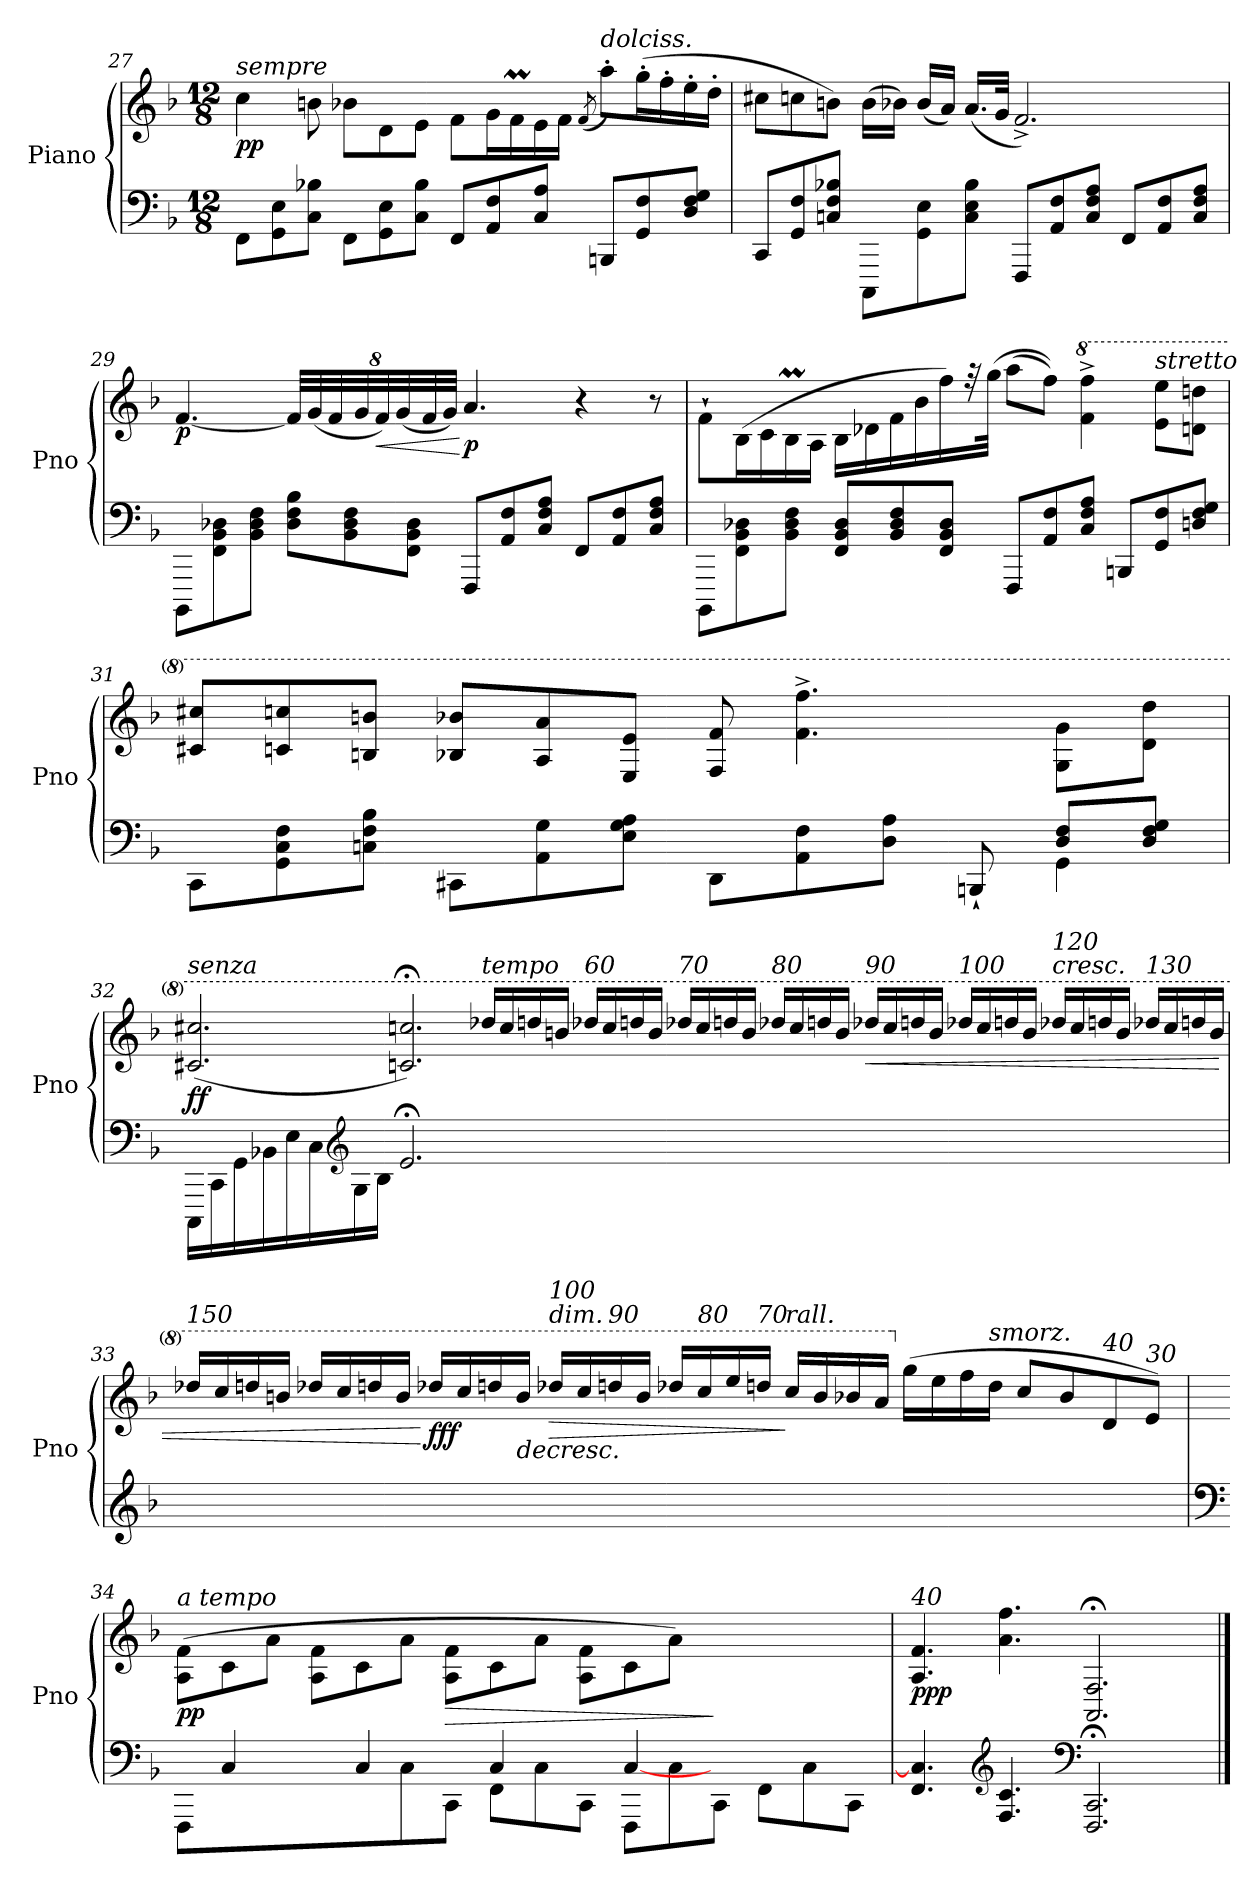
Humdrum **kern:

**kern	**kern	**dynam
*part1	*part1	*part1
*staff2	*staff1	*staff1/2
*I"Piano	*	*
*I'Pno	*	*
*clefF4	*clefG2	*
*k[b-]	*k[b-]	*
*M12/8	*M12/8	*
=27	=27	=27
!	!LO:TX:a:i:t=sempre	!
!	!	!LO:DY:b
8FF\L	4cc\	pp
8GG\ 8E\	.	.
8C\ 8B-X\J	8bn\	.
8FF\L	8b-X\L	.
8GG\ 8E\	8d\	.
8C\ 8B-\J	8e\J	.
8FF/L	8f\L	.
8AA/ 8F/	16g\L	.
.	16fM\	.
8C/ 8A/J	16e\	.
.	16f\JJ	.
.	(>8qf/	.
!	!LO:TX:a:i:t=dolciss.	!
8BBBn/L	8aa'\L)	.
8GG/ 8F/	(>16gg'\L	.
.	16ff'\	.
8D/ 8F/ 8G/J	16ee'\	.
.	16dd'\JJ	.
!!LO:LB:g=z
=28	=28	=28
8CC/L	8cc#X\L	.
8GG/ 8F/	8ccn\	.
8Cn/ 8F/ 8B-X/J	8bn\J)	.
8CCC/L	(16b\LL	.
.	16b-X\JJ)	.
8GG\ 8E\	(16b-/LL	.
.	16a/JJ)	.
8C\ 8E\ 8B-\J	(16.a/LL	.
.	32g/JJk	.
8FFF/L	2.f^/)	.
8AA/ 8F/	.	.
8C/ 8F/ 8A/J	.	.
8FF/L	.	.
8AA/ 8F/	.	.
8C/ 8F/ 8A/J	.	.
=29	=29	=29
!	!	!LO:DY:b
8BBBB-/L	[4.f/	p
8FF\ 8BB-\ 8D-X\	.	.
8BB-\ 8D-\ 8F\J	.	.
*	*Xbrackettup	*
8D-\ 8F\ 8B-\L	64%3f/LL]	.
.	(64%3g/	.
.	64%3f/	.
8BB-\ 8D-\ 8F\	.	.
.	64%3g/	.
!	!	!LO:HP:b
.	64%3f/)	<
.	(64%3g/	.
8FF\ 8BB-\ 8D-\J	.	.
.	64%3f/	.
.	64%3g/JJ)	.
!	!	!LO:DY:n=1:b
8FFF/L	4.a/	[ p
8AA/ 8F/	.	.
8C/ 8F/ 8A/J	.	.
8FF/L	4r	.
8AA/ 8F/	.	.
8C/ 8F/ 8A/J	8r	.
!!LO:LB:g=z
=30	=30	=30
!	!	!LO:DY:b
8BBBB-/L	8f`\L	other-dynamics
8FF\ 8BB-\ 8D-X\	(>16B-\L	.
.	16c\	.
8BB-\ 8D-\ 8F\J	16B-M\	.
.	16A\JJ	.
8FF/ 8BB-/ 8D-/L	16B-/LL	.
.	16d-X\	.
8BB-/ 8D-/ 8F/	16f\	.
.	16b-\	.
8FF/ 8BB-/ 8D-/J	16ff\)	.
.	32rff	.
.	(>32gg\JJk	.
8FFF/L	(>8aa\L	.
8AA/ 8F/	8ff\J))	.
*	*8va	*
8C/ 8F/ 8A/J	4ff\^ 4fff\^	.
8BBBn/L	.	.
!	!LO:TX:a:i:t=stretto	!
8GG/ 8F/	8ee\ 8eee\L	.
8Dn/ 8F/ 8G/J	8ddn\ 8dddn\J	.
=31	=31	=31
*^	*	*
8CC\L	4ryy	8cc#X/ 8ccc#X/L	.
8GG\ 8C\ 8F\	.	8ccn/ 8cccn/	.
*v	*v	*	*
8Cn\ 8F\ 8B-\J	8bn/ 8bbn/J	.
8CC#X\L	8b-X/ 8bb-X/L	.
8AA\ 8G\	8a/ 8aa/	.
8E\ 8G\ 8A\J	8e/ 8ee/J	.
8DD\L	8f/ 8ff/	.
8AA\ 8F\	4.ff\^ 4.fff\^	.
8D\ 8A\J	.	.
8BBBn`/	.	.
*^	*	*
4GG\	8D/ 8F/L	8g\ 8gg\L	.
.	8D/ 8F/ 8G/J	8dd\ 8ddd\J	.
*v	*v	*	*
!!LO:PB:g=z
=32	=32	=32
*Xtuplet	*	*
*^	*	*
!	!	!LO:TX:a:i:t=senza	!
!	!	!	!LO:DY:b
*v	*v	*	*
32%3CCC\L	(2.cc#X/ 2.ccc#X/	ff
32%3CC\	.	.
32%3GG\	.	.
32%3BB-X\	.	.
32%3E\	.	.
32%3C\	.	.
*clefG2	*	*
32%3G\	.	.
32%3B-\J	.	.
2.e;</	2.ccn/;< 2.cccn/;<)	.
!	!LO:TX:a:i:t=tempo	!
2ryy	16ddd-X/LL	.
.	16ccc/	.
.	16dddn/	.
.	16bbn/JJ	.
!	!LO:TX:a:i:t=60	!
.	16ddd-X/LL	.
.	16ccc/	.
.	16dddn/	.
.	16bb/JJ	.
!	!LO:TX:a:i:t=70	!
1ryy	16ddd-X/LL	.
.	16ccc/	.
.	16dddn/	.
.	16bb/JJ	.
!	!LO:TX:a:i:t=80	!
.	16ddd-X/LL	.
.	16ccc/	.
.	16dddn/	.
.	16bb/JJ	.
!	!LO:TX:a:i:t=90	!
!	!	!LO:HP:b
.	16ddd-X/LL	<
.	16ccc/	.
.	16dddn/	.
.	16bb/JJ	.
!	!LO:TX:a:i:t=100	!
.	16ddd-X/LL	.
.	16ccc/	.
.	16dddn/	.
.	16bb/JJ	.
!	!LO:TX:a:i:t=cresc.	!
!	!LO:TX:a:i:t=120	!
2ryy	16ddd-X/LL	.
.	16ccc/	.
.	16dddn/	.
.	16bb/JJ	.
!	!LO:TX:a:i:t=130	!
.	16ddd-X/LL	.
.	16ccc/	.
.	16dddn/	.
.	16bb/JJ	.
!!LO:LB:g=z
=33	=33	=33
!	!LO:TX:a:i:t=150	!
1.ryy	16ddd-X/LL	.
.	16ccc/	.
.	16dddn/	.
.	16bbn/JJ	.
.	16ddd-X/LL	.
.	16ccc/	.
.	16dddn/	.
.	16bb/JJ	.
!	!	!LO:DY:n=1:b
.	16ddd-X/LL	[ fff
.	16ccc/	.
.	16dddn/	.
!	!	!LO:HP:b
.	16bb/JJ	>
!	!LO:TX:a:i:t=dim.	!
!	!LO:TX:a:i:t=100	!
!	!	!LO:HP:b
.	16ddd-X/LL	>
.	16ccc/	.
!	!LO:TX:a:i:t=90	!
.	16dddn/	.
.	16bb/JJ	.
.	16ddd-X/LL	.
!	!LO:TX:a:i:t=80	!
.	16ccc/	.
.	16eee/	.
!	!LO:TX:a:i:t=70	!
.	16dddn/JJ	.
!	!LO:TX:a:i:t=rall.	!
.	16ccc/LL	]
.	16bb/	.
.	16bb-X/	.
.	16aa/JJ	.
*	*X8va	*
2ryy	(16gg\LL	.
.	16ee\	.
.	16ff\	.
!	!LO:TX:a:i:t=smorz.	!
.	16dd\JJ	.
.	8cc\L	.
.	8b-\	.
!	!LO:TX:a:i:t=40	!
4ryy	8d/	.
!	!LO:TX:a:i:t=30	!
.	8e/J)	.
.	.	]
=34	=34	=34
*clefF4	*	*
*^	*	*
!	!	!LO:TX:a:i:t=a tempo	!
!	!	!	!LO:DY:b
8FFF\L	8ryy	(8A\ 8f\L	pp
2ryy	4C/	8c\	.
.	.	8a\J	.
.	8ryy	8A\ 8f\L	.
.	4C/	8c\	.
8C\	.	8a\J	.
!	!	!	!LO:HP:b
8CC\J	8ryy	8A\ 8f\L	>
8FF\L	4C/	8c\	.
8C\	.	8a\J	.
8CC\J	8ryy	8A\ 8f\L	.
8FFF\L	[4C/	8c\	.
8C\	.	8a\J)	.
8CC\J	2ryy	2ryy	]
8FF\L	.	.	.
8C\	.	.	.
8CC\J	.	.	.
*v	*v	*	*
=35	=35	=35
!	!LO:TX:a:i:t=40	!
!	!	!LO:DY:b
4.FF/ 4.C/]	4.A/ 4.f/	ppp
*clefG2	*	*
4.F/ 4.c/	4.a\ 4.ff\	.
*clefF4	*	*
2.FFF/;< 2.CC/;<	2.AA/;< 2.F/;<	.
==	==	==
*-	*-	*-
